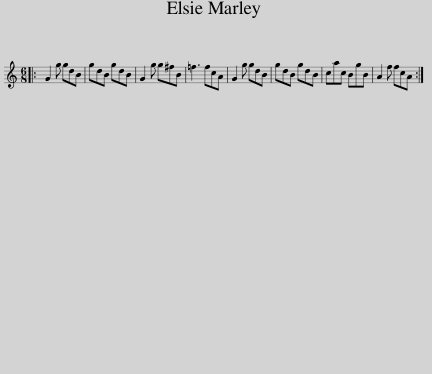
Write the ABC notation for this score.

X:1
L:1/8
M:6/8
I:linebreak $
K:C
V:1 treble
V:1
|: G2 g gdB | gdB gdB | G2 g g^fB | =f3 fcA | G2 g gdB | %5
 gdB gdB | cac BgB | A2 f fcA :| %8
